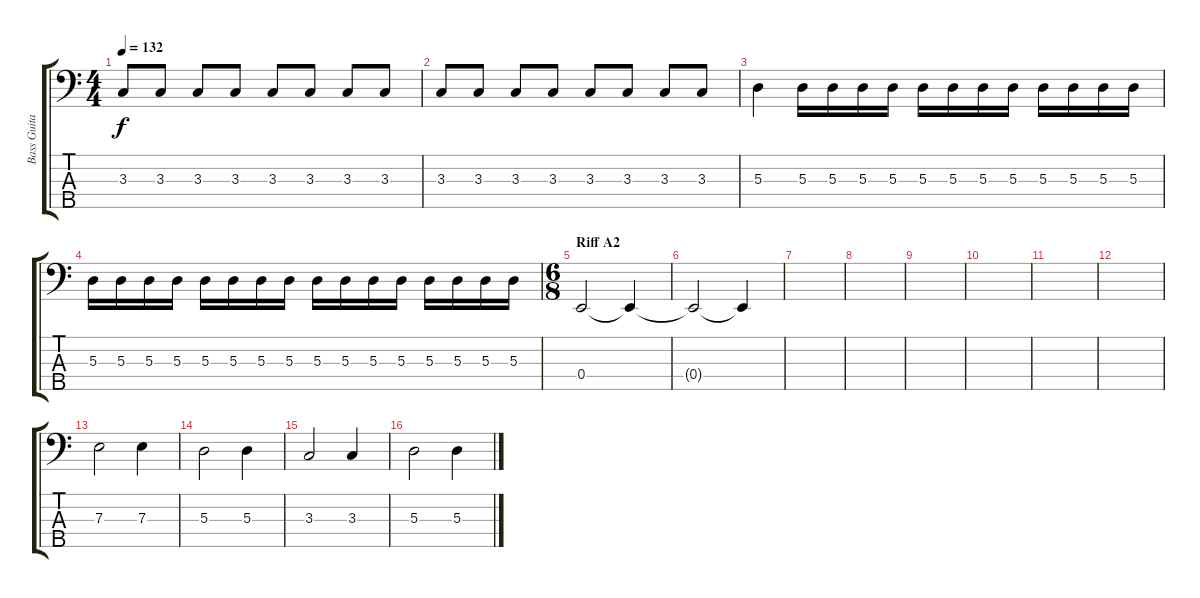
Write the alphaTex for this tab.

\track ("Bass Guitar(s)" "Bass Guita") {instrument electricbasspick}
\staff {score tabs}
\tuning (G2 D2 A1 E1 B0) {hide}
\ts (4 4)
\tempo 132
\clef f4
\ks c
3.3.8{dy f} 3.3.8 3.3.8 3.3.8 3.3.8 3.3.8 3.3.8 3.3.8 |
3.3.8 3.3.8 3.3.8 3.3.8 3.3.8 3.3.8 3.3.8 3.3.8 |
5.3.4 5.3.16 5.3.16 5.3.16 5.3.16 5.3.16 5.3.16 5.3.16 5.3.16 5.3.16 5.3.16 5.3.16 5.3.16 |
5.3.16 5.3.16 5.3.16 5.3.16 5.3.16 5.3.16 5.3.16 5.3.16 5.3.16 5.3.16 5.3.16 5.3.16 5.3.16 5.3.16 5.3.16 5.3.16 |
\ts (6 8)
\section ("" "Riff A2")
0.4.2 0.4{t}.4 |
0.4{t}.2 0.4{t}.4 |
|
|
|
|
|
|
7.3.2 7.3.4 |
5.3.2 5.3.4 |
3.3.2 3.3.4 |
5.3.2 5.3.4
